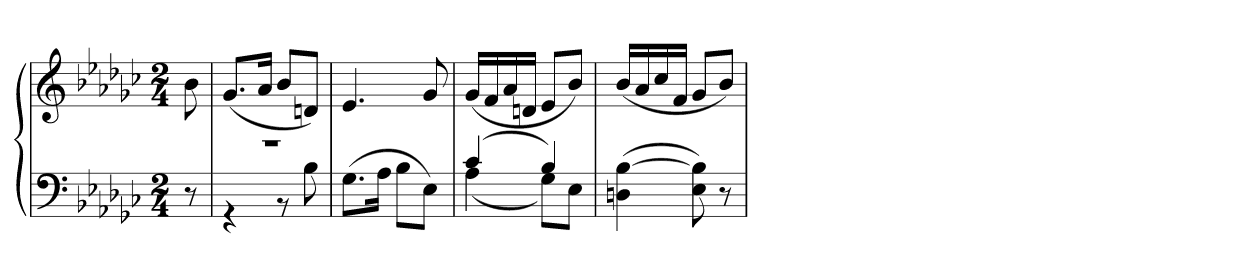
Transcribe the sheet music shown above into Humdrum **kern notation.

**kern	**kern
*part1	*part1
*staff2	*staff1
*clefF4	*clefG2
*k[b-e-a-d-g-c-]	*k[b-e-a-d-g-c-]
*e-:	*e-:
*M2/4	*M2/4
=	=
8r	8b-
=177	=177
*^	*
2r	4r	(8.g-L
.	.	16a-Jk
.	8r	8b-L
.	8B-	8dnJ)
*v	*v	*
=178	=178
(8.G-L	4.e-
16A-Jk	.
8B-L	.
8E-J)	8g-
=179	=179
*^	*
(4c-	(4A-	(16g-LL
.	.	16f
.	.	16a-
.	.	16dnJJ
4B-)	8G-L)	8e-L
.	8E-J	8b-J)
*v	*v	*
=180	=180
(4Dn [4B-	(16b-LL
.	16a-
.	16cc-
.	16fJJ
8E- 8B-])	8g-L
8r	8b-J)
=	=
*-	*-
